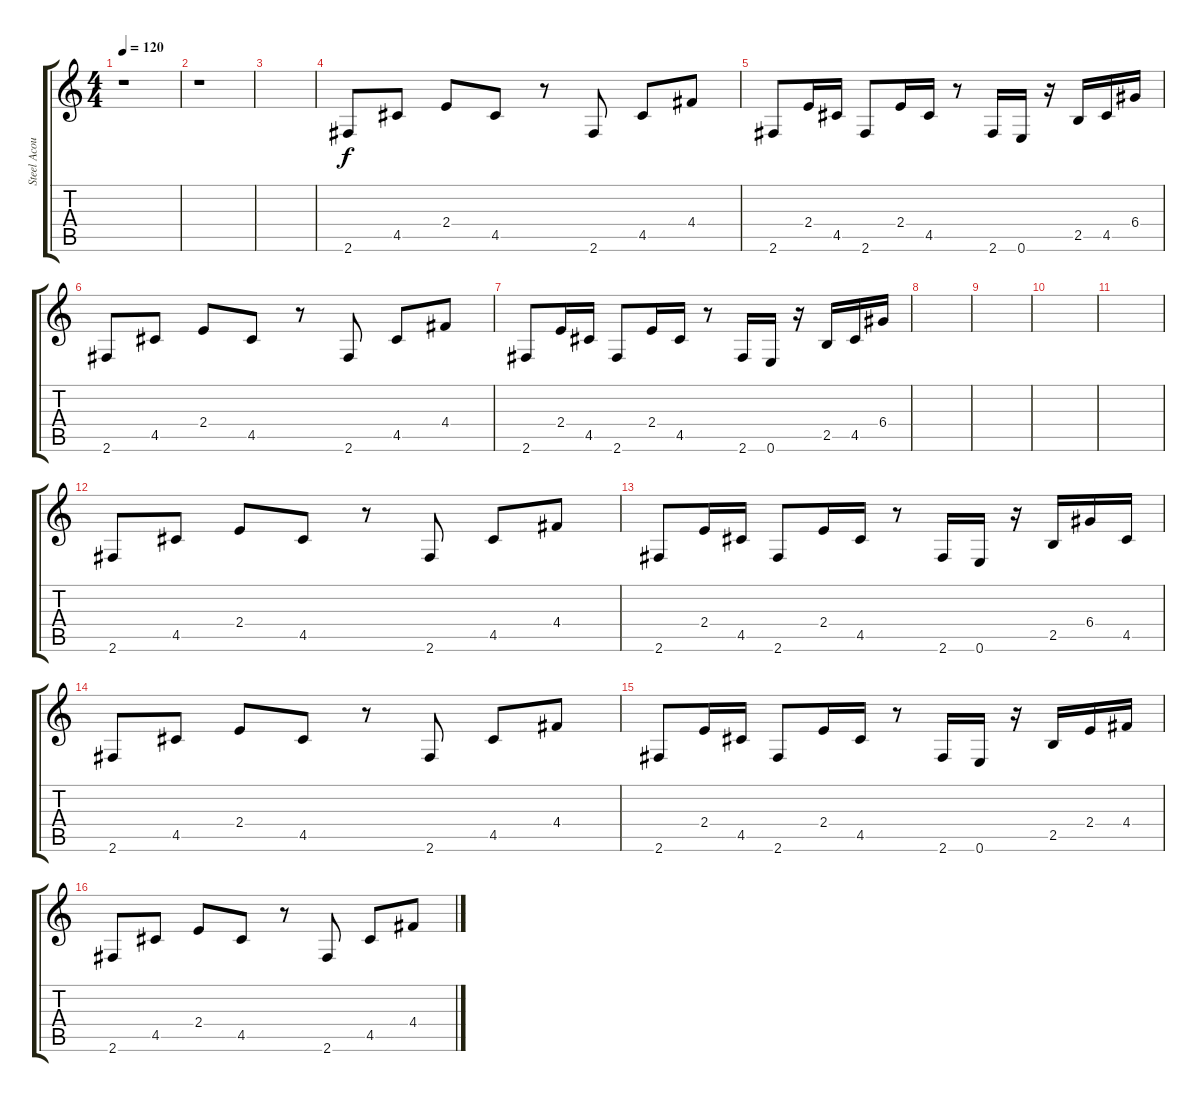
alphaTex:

\track ("Steel Acoustic" "Steel Acou") {instrument acousticguitarsteel}
\staff {score tabs}
\tuning (E4 B3 G3 D3 A2 E2) {hide}
\ts (4 4)
\tempo 120
\clef g2
\ks c
r.1{dy f} |
r.1 |
|
2.6.8 4.5.8 2.4.8 4.5.8 r.8 2.6.8 4.5.8 4.4.8 |
2.6.8 2.4.16 4.5.16 2.6.8 2.4.16 4.5.16 r.8 2.6.16 0.6.16 r.16 2.5.16 4.5.16 6.4.16 |
2.6.8 4.5.8 2.4.8 4.5.8 r.8 2.6.8 4.5.8 4.4.8 |
2.6.8 2.4.16 4.5.16 2.6.8 2.4.16 4.5.16 r.8 2.6.16 0.6.16 r.16 2.5.16 4.5.16 6.4.16 |
|
|
|
|
2.6.8 4.5.8 2.4.8 4.5.8 r.8 2.6.8 4.5.8 4.4.8 |
2.6.8 2.4.16 4.5.16 2.6.8 2.4.16 4.5.16 r.8 2.6.16 0.6.16 r.16 2.5.16 6.4.16 4.5.16 |
2.6.8 4.5.8 2.4.8 4.5.8 r.8 2.6.8 4.5.8 4.4.8 |
2.6.8 2.4.16 4.5.16 2.6.8 2.4.16 4.5.16 r.8 2.6.16 0.6.16 r.16 2.5.16 2.4.16 4.4.16 |
2.6.8 4.5.8 2.4.8 4.5.8 r.8 2.6.8 4.5.8 4.4.8
